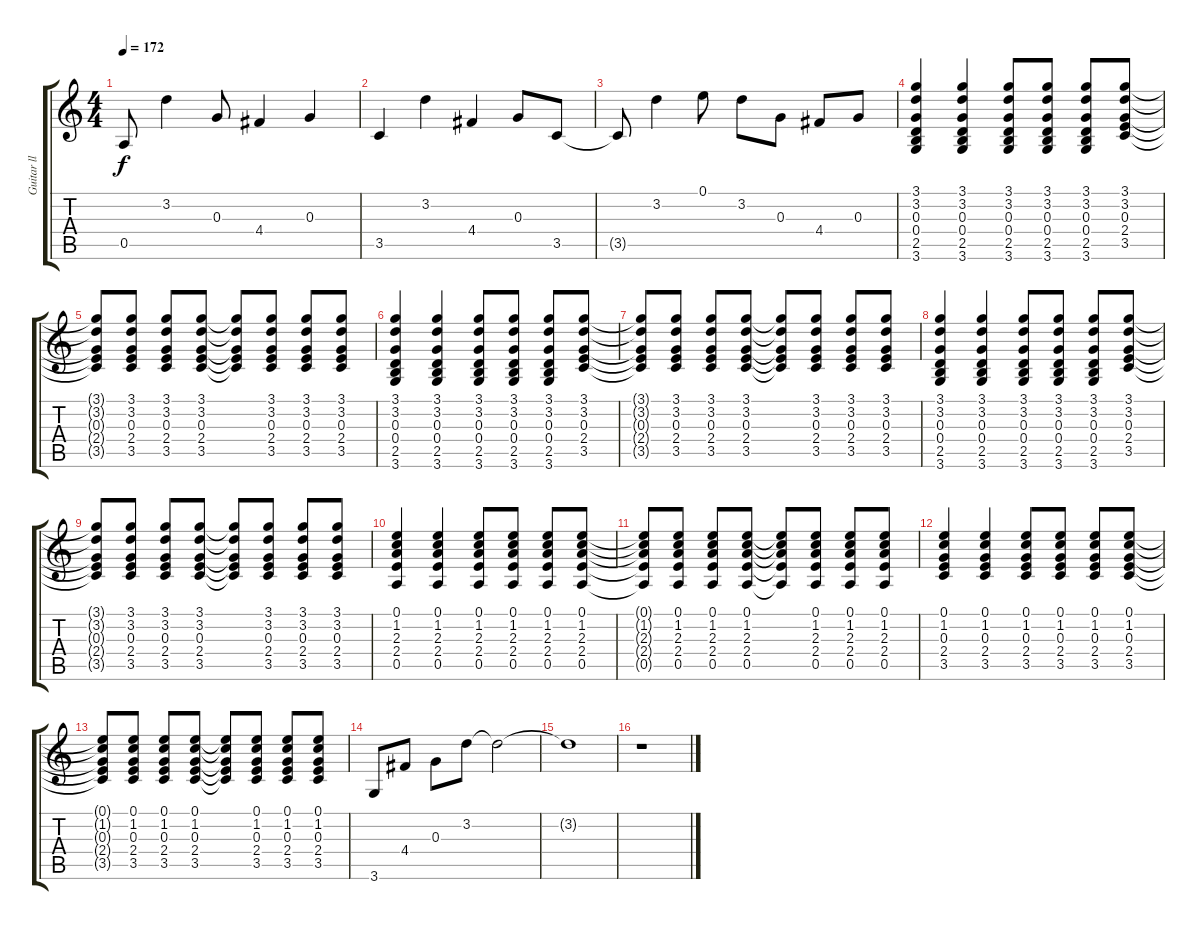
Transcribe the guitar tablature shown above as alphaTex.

\track ("Guitar ll" "Guitar ll") {instrument acousticguitarsteel}
\staff {score tabs}
\tuning (E4 B3 G3 D3 A2 E2) {hide}
\ts (4 4)
\tempo 172
\clef g2
\ks c
0.5{t}.8{dy f} 3.2.4 0.3.8 4.4.4 0.3.4 |
3.5.4 3.2.4 4.4.4 0.3.8 3.5.8 |
3.5{t}.8 3.2.4 0.1.8 3.2.8 0.3.8 4.4.8 0.3.8 |
(3.1 3.2 0.3 0.4 2.5 3.6).4 (3.1 3.2 0.3 0.4 2.5 3.6).4 (3.1 3.2 0.3 0.4 2.5 3.6).8 (3.1 3.2 0.3 0.4 2.5 3.6).8 (3.1 3.2 0.3 0.4 2.5 3.6).8 (3.1 3.2 0.3 2.4 3.5).8 |
(3.1{t} 3.2{t} 0.3{t} 2.4{t} 3.5{t}).8 (3.1 3.2 0.3 2.4 3.5).8 (3.1 3.2 0.3 2.4 3.5).8 (3.1 3.2 0.3 2.4 3.5).8 (3.1{t} 3.2{t} 0.3{t} 2.4{t} 3.5{t}).8 (3.1 3.2 0.3 2.4 3.5).8 (3.1 3.2 0.3 2.4 3.5).8 (3.1 3.2 0.3 2.4 3.5).8 |
(3.1 3.2 0.3 0.4 2.5 3.6).4 (3.1 3.2 0.3 0.4 2.5 3.6).4 (3.1 3.2 0.3 0.4 2.5 3.6).8 (3.1 3.2 0.3 0.4 2.5 3.6).8 (3.1 3.2 0.3 0.4 2.5 3.6).8 (3.1 3.2 0.3 2.4 3.5).8 |
(3.1{t} 3.2{t} 0.3{t} 2.4{t} 3.5{t}).8 (3.1 3.2 0.3 2.4 3.5).8 (3.1 3.2 0.3 2.4 3.5).8 (3.1 3.2 0.3 2.4 3.5).8 (3.1{t} 3.2{t} 0.3{t} 2.4{t} 3.5{t}).8 (3.1 3.2 0.3 2.4 3.5).8 (3.1 3.2 0.3 2.4 3.5).8 (3.1 3.2 0.3 2.4 3.5).8 |
(3.1 3.2 0.3 0.4 2.5 3.6).4 (3.1 3.2 0.3 0.4 2.5 3.6).4 (3.1 3.2 0.3 0.4 2.5 3.6).8 (3.1 3.2 0.3 0.4 2.5 3.6).8 (3.1 3.2 0.3 0.4 2.5 3.6).8 (3.1 3.2 0.3 2.4 3.5).8 |
(3.1{t} 3.2{t} 0.3{t} 2.4{t} 3.5{t}).8 (3.1 3.2 0.3 2.4 3.5).8 (3.1 3.2 0.3 2.4 3.5).8 (3.1 3.2 0.3 2.4 3.5).8 (3.1{t} 3.2{t} 0.3{t} 2.4{t} 3.5{t}).8 (3.1 3.2 0.3 2.4 3.5).8 (3.1 3.2 0.3 2.4 3.5).8 (3.1 3.2 0.3 2.4 3.5).8 |
(0.1 1.2 2.3 2.4 0.5).4 (0.1 1.2 2.3 2.4 0.5).4 (0.1 1.2 2.3 2.4 0.5).8 (0.1 1.2 2.3 2.4 0.5).8 (0.1 1.2 2.3 2.4 0.5).8 (0.1 1.2 2.3 2.4 0.5).8 |
(0.1{t} 1.2{t} 2.3{t} 2.4{t} 0.5{t}).8 (0.1 1.2 2.3 2.4 0.5).8 (0.1 1.2 2.3 2.4 0.5).8 (0.1 1.2 2.3 2.4 0.5).8 (0.1{t} 1.2{t} 2.3{t} 2.4{t} 0.5{t}).8 (0.1 1.2 2.3 2.4 0.5).8 (0.1 1.2 2.3 2.4 0.5).8 (0.1 1.2 2.3 2.4 0.5).8 |
(0.1 1.2 0.3 2.4 3.5).4 (0.1 1.2 0.3 2.4 3.5).4 (0.1 1.2 0.3 2.4 3.5).8 (0.1 1.2 0.3 2.4 3.5).8 (0.1 1.2 0.3 2.4 3.5).8 (0.1 1.2 0.3 2.4 3.5).8 |
(0.1{t} 1.2{t} 0.3{t} 2.4{t} 3.5{t}).8 (0.1 1.2 0.3 2.4 3.5).8 (0.1 1.2 0.3 2.4 3.5).8 (0.1 1.2 0.3 2.4 3.5).8 (0.1{t} 1.2{t} 0.3{t} 2.4{t} 3.5{t}).8 (0.1 1.2 0.3 2.4 3.5).8 (0.1 1.2 0.3 2.4 3.5).8 (0.1 1.2 0.3 2.4 3.5).8 |
3.6.8 4.4.8 0.3.8 3.2.8 3.2{t}.2 |
3.2{t}.1 |
r.1
